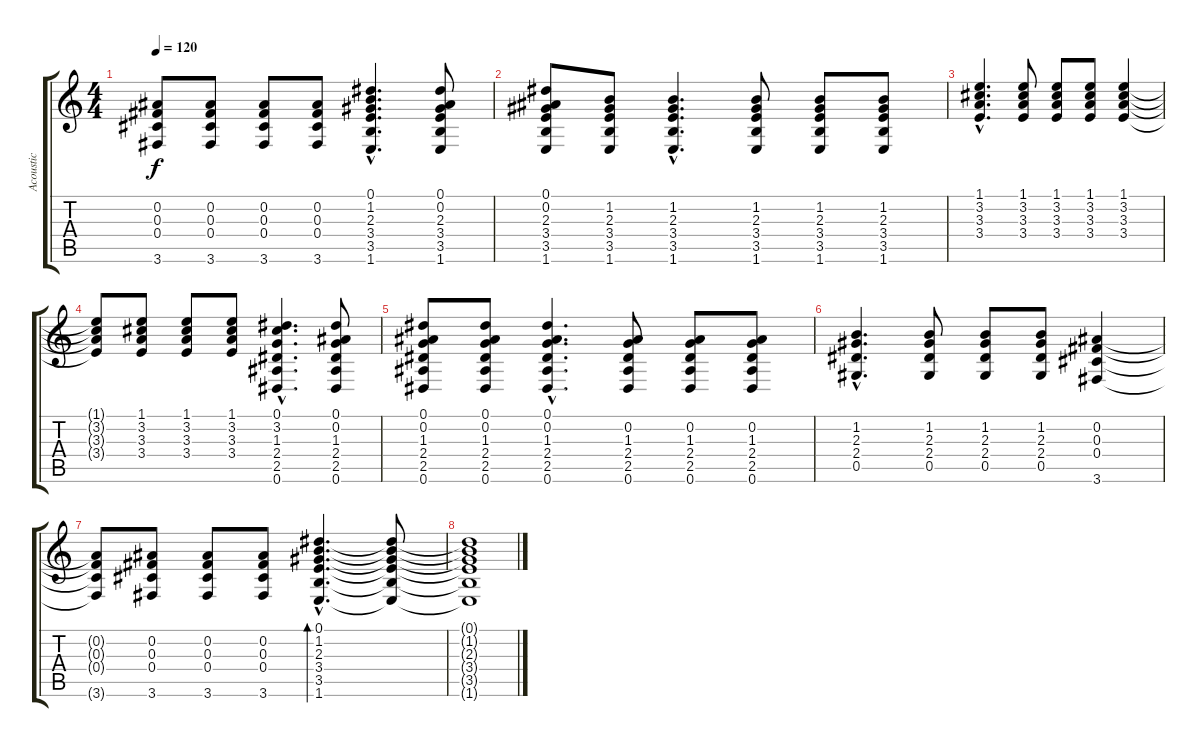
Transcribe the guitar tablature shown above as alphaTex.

\track ("Acoustic" "Acoustic") {instrument acousticguitarsteel}
\staff {score tabs}
\tuning (Eb4 Bb3 Gb3 Db3 Ab2 Eb2) {hide}
\ts (4 4)
\tempo 120
\clef g2
\ks c
(0.2{t} 0.3{t} 0.4{t} 3.6{t}).8{dy f} (0.2 0.3 0.4 3.6).8 (0.2 0.3 0.4 3.6).8 (0.2 0.3 0.4 3.6).8 (0.1{hac} 1.2{hac} 2.3{hac} 3.4{hac} 3.5{hac} 1.6{hac}).4{d} (0.1 0.2 2.3 3.4 3.5 1.6).8 |
(0.1 0.2 2.3 3.4 3.5 1.6).8 (1.2 2.3 3.4 3.5 1.6).8 (1.2{hac} 2.3{hac} 3.4{hac} 3.5{hac} 1.6{hac}).4{d} (1.2 2.3 3.4 3.5 1.6).8 (1.2 2.3 3.4 3.5 1.6).8 (1.2 2.3 3.4 3.5 1.6).8 |
(1.1{hac} 3.2{hac} 3.3{hac} 3.4{hac}).4{d} (1.1 3.2 3.3 3.4).8 (1.1 3.2 3.3 3.4).8 (1.1 3.2 3.3 3.4).8 (1.1 3.2 3.3 3.4).4 |
(1.1{t} 3.2{t} 3.3{t} 3.4{t}).8 (1.1 3.2 3.3 3.4).8 (1.1 3.2 3.3 3.4).8 (1.1 3.2 3.3 3.4).8 (0.1{hac} 3.2{hac} 1.3{hac} 2.4{hac} 2.5{hac} 0.6{hac}).4{d} (0.1 0.2 1.3 2.4 2.5 0.6).8 |
(0.1 0.2 1.3 2.4 2.5 0.6).8 (0.1 0.2 1.3 2.4 2.5 0.6).8 (0.1{hac} 0.2{hac} 1.3{hac} 2.4{hac} 2.5{hac} 0.6{hac}).4{d} (0.2 1.3 2.4 2.5 0.6).8 (0.2 1.3 2.4 2.5 0.6).8 (0.2 1.3 2.4 2.5 0.6).8 |
(1.2{hac} 2.3{hac} 2.4{hac} 0.5{hac}).4{d} (1.2 2.3 2.4 0.5).8 (1.2 2.3 2.4 0.5).8 (1.2 2.3 2.4 0.5).8 (0.2 0.3 0.4 3.6).4 |
(0.2{t} 0.3{t} 0.4{t} 3.6{t}).8 (0.2 0.3 0.4 3.6).8 (0.2 0.3 0.4 3.6).8 (0.2 0.3 0.4 3.6).8 (0.1{hac} 1.2{hac} 2.3{hac} 3.4{hac} 3.5{hac} 1.6{hac}).4{d bd 120} (0.1{t} 1.2{t} 2.3{t} 3.4{t} 3.5{t} 1.6{t}).8 |
(0.1{t} 1.2{t} 2.3{t} 3.4{t} 3.5{t} 1.6{t}).1
